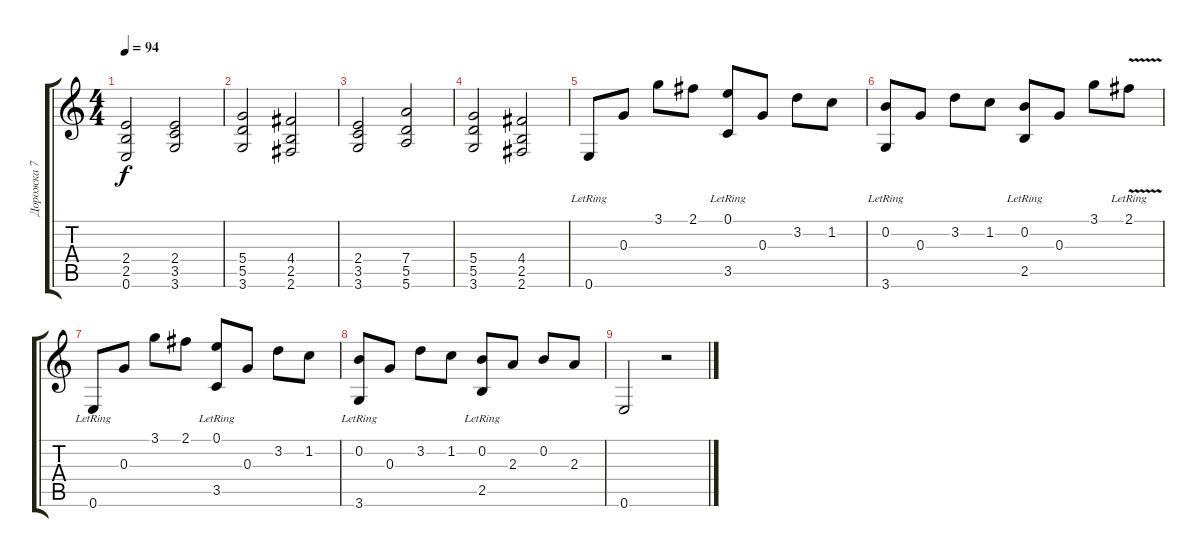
\track ("Дорожка 7" "Дорожка 7") {instrument electricguitarclean}
\staff {score tabs}
\tuning (E4 B3 G3 D3 A2 E2) {hide}
\ts (4 4)
\tempo 94
\clef g2
\ks c
(2.4 2.5 0.6).2{dy f} (2.4 3.5 3.6).2 |
(5.4 5.5 3.6).2 (4.4 2.5 2.6).2 |
(2.4 3.5 3.6).2 (7.4 5.5 5.6).2 |
(5.4 5.5 3.6).2 (4.4 2.5 2.6).2 |
0.6{lr}.8 0.3.8 3.1.8 2.1.8 (0.1{lr} 3.5{lr}).8 0.3.8 3.2.8 1.2.8 |
(0.2{lr} 3.6{lr}).8 0.3.8 3.2.8 1.2.8 (0.2 2.5{lr}).8 0.3.8 3.1.8 2.1{v lr}.8 |
0.6{lr}.8 0.3.8 3.1.8 2.1.8 (0.1 3.5{lr}).8 0.3.8 3.2.8 1.2.8 |
(0.2{lr} 3.6{lr}).8 0.3.8 3.2.8 1.2.8 (0.2{lr} 2.5{lr}).8 2.3.8 0.2.8 2.3.8 |
0.6.2 r.2
